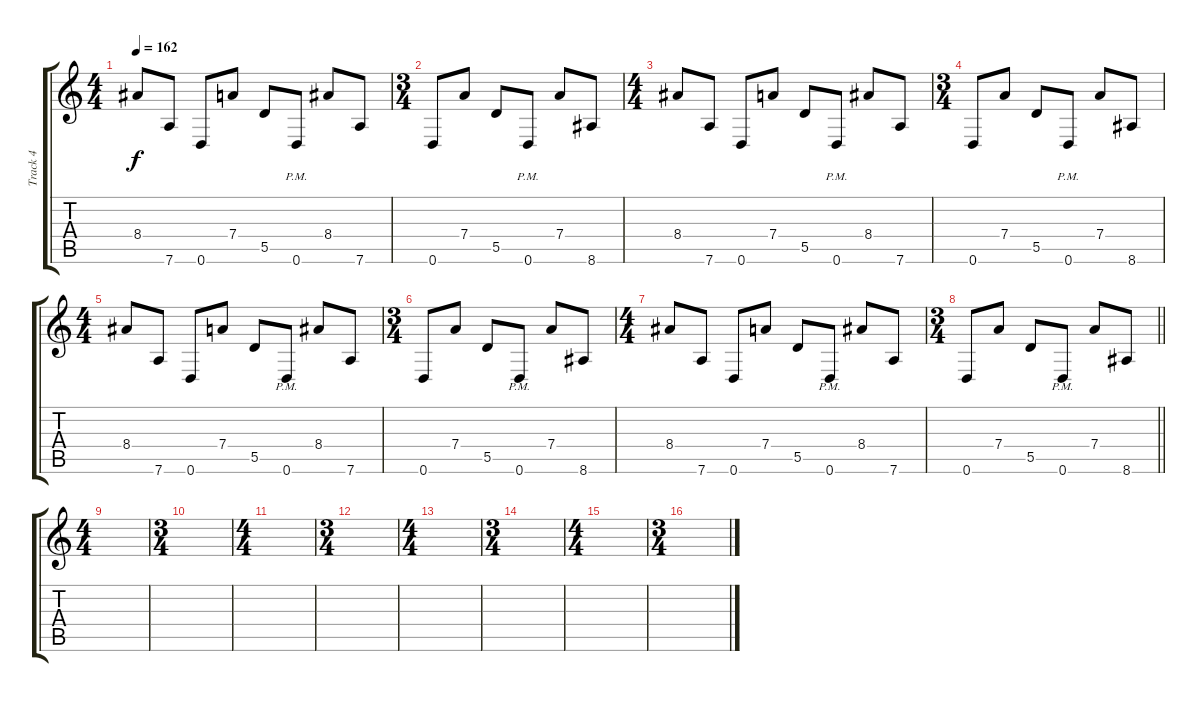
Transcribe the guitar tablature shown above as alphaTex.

\track ("Track 4" "Track 4") {instrument distortionguitar}
\staff {score tabs}
\tuning (E4 B3 G3 D3 A2 D2) {hide}
\ts (4 4)
\section ("" "")
\tempo 162
\clef g2
\ks c
8.4.8{dy f} 7.6.8 0.6.8 7.4.8 5.5.8 0.6{pm}.8 8.4.8 7.6.8 |
\ts (3 4)
0.6.8 7.4.8 5.5.8 0.6{pm}.8 7.4.8 8.6.8 |
\ts (4 4)
8.4.8 7.6.8 0.6.8 7.4.8 5.5.8 0.6{pm}.8 8.4.8 7.6.8 |
\ts (3 4)
0.6.8 7.4.8 5.5.8 0.6{pm}.8 7.4.8 8.6.8 |
\ts (4 4)
8.4.8 7.6.8 0.6.8 7.4.8 5.5.8 0.6{pm}.8 8.4.8 7.6.8 |
\ts (3 4)
0.6.8 7.4.8 5.5.8 0.6{pm}.8 7.4.8 8.6.8 |
\ts (4 4)
8.4.8 7.6.8 0.6.8 7.4.8 5.5.8 0.6{pm}.8 8.4.8 7.6.8 |
\ts (3 4)
\barLineRight lightlight
0.6.8 7.4.8 5.5.8 0.6{pm}.8 7.4.8 8.6.8 |
\ts (4 4)
\section ("" "")
|
\ts (3 4)
|
\ts (4 4)
|
\ts (3 4)
|
\ts (4 4)
|
\ts (3 4)
|
\ts (4 4)
|
\ts (3 4)
